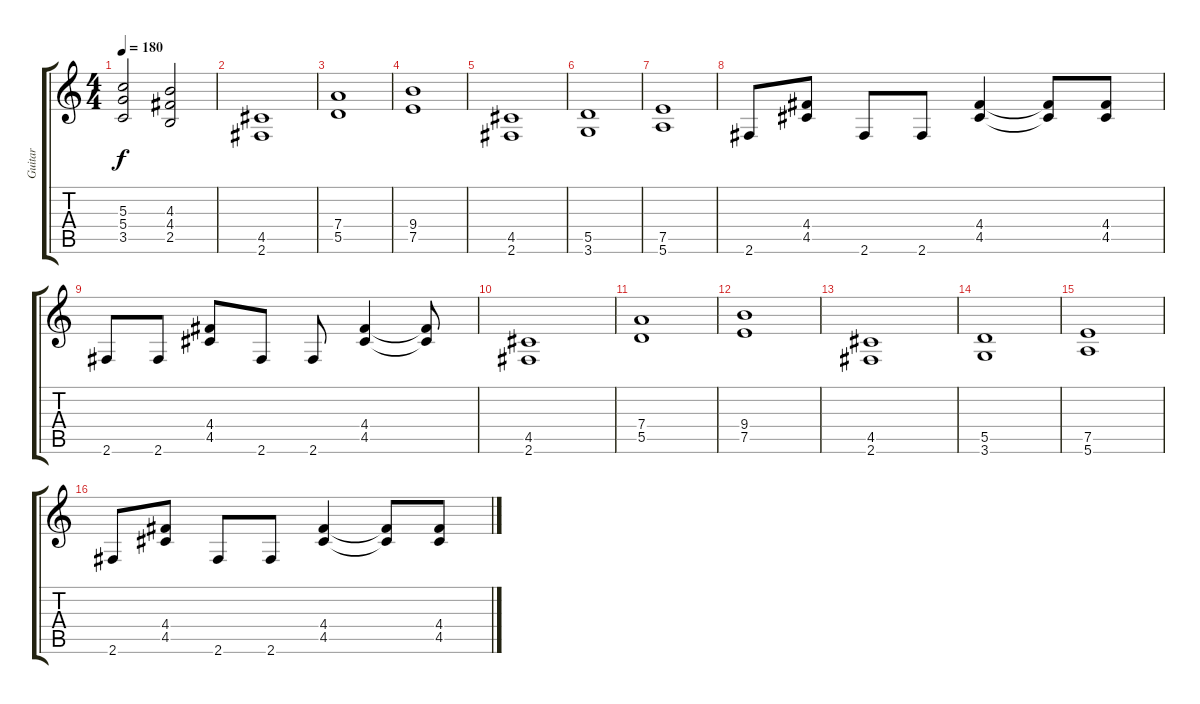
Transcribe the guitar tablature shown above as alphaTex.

\track ("Guitar " "Guitar ") {instrument distortionguitar}
\staff {score tabs}
\tuning (E4 B3 G3 D3 A2 E2) {hide}
\ts (4 4)
\tempo 180
\clef g2
\ks c
(5.3 5.4 3.5).2{dy f} (4.3 4.4 2.5).2 |
(4.5 2.6).1 |
(7.4 5.5).1 |
(9.4 7.5).1 |
(4.5 2.6).1 |
(5.5 3.6).1 |
(7.5 5.6).1 |
2.6.8 (4.4 4.5).8 2.6.8 2.6.8 (4.4 4.5).4 (4.4{t} 4.5{t}).8 (4.4 4.5).8 |
2.6.8 2.6.8 (4.4 4.5).8 2.6.8 2.6.8 (4.4 4.5).4 (4.4{t} 4.5{t}).8 |
(4.5 2.6).1 |
(7.4 5.5).1 |
(9.4 7.5).1 |
(4.5 2.6).1 |
(5.5 3.6).1 |
(7.5 5.6).1 |
2.6.8 (4.4 4.5).8 2.6.8 2.6.8 (4.4 4.5).4 (4.4{t} 4.5{t}).8 (4.4 4.5).8
